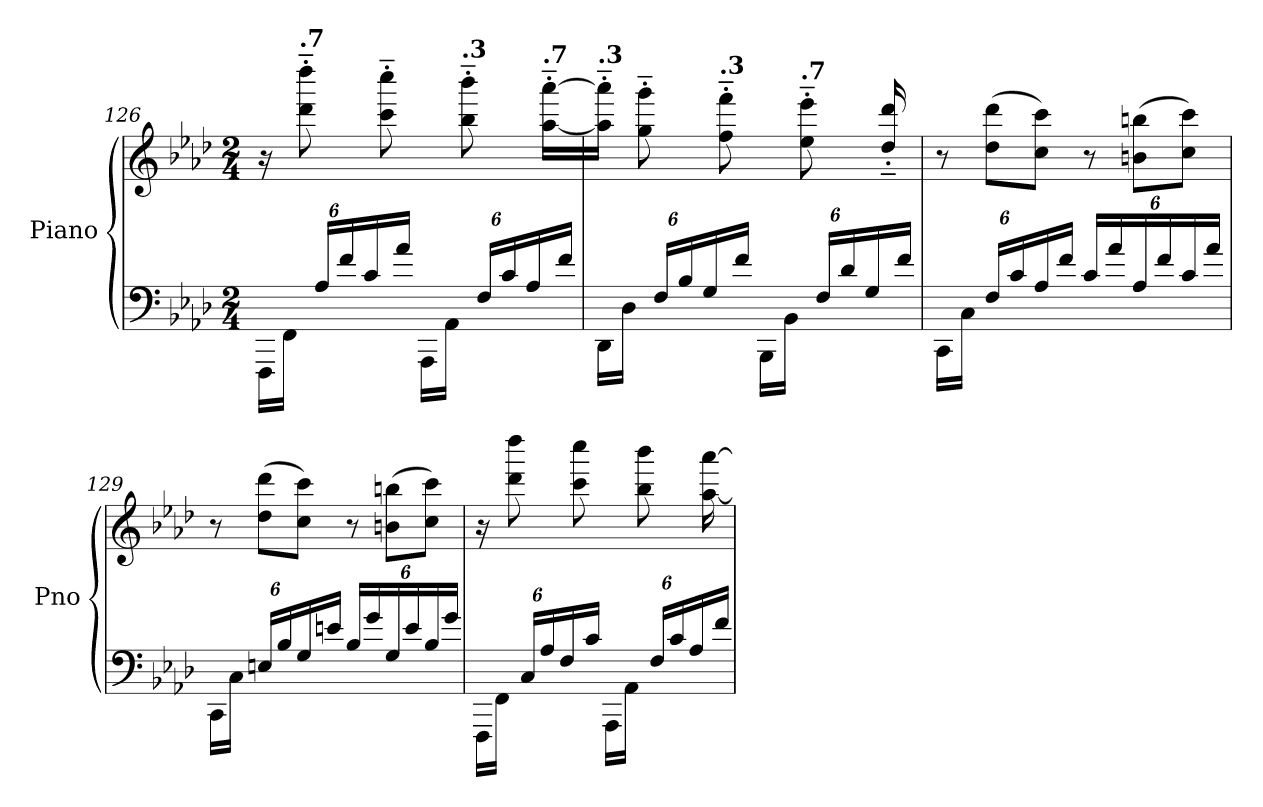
**kern	**kern	**dynam
*part1	*part1	*part1
*staff2	*staff1	*staff1/2
*I"Piano	*	*
*I'Pno	*	*
!!LO:PB:g=z
*clefF4	*clefG2	*
*k[b-e-a-d-]	*k[b-e-a-d-]	*
*M2/4	*M2/4	*
*MM70	*MM70	*
*Xbrackettup	*	*
=126	=126	=126
!	!	!LO:DY:b
24FFF\LL	16r	other-dynamics
24FF\JJ	.	.
*	*MM70	*
!	!LO:TX:a:B:t=.7	!
.	8ddd-\'~ 8dddd-\'~	.
24A-/LL	.	.
24f/	.	.
24c/	.	.
*	*MM72	*
.	8ccc\'~ 8cccc\'~	.
24a-/JJ	.	.
24AAA-\LL	.	.
24AA-\JJ	.	.
*	*MM73	*
!	!LO:TX:a:B:t=.3	!
.	8bb-\'~ 8bbb-\'~	.
24F/LL	.	.
24c/	.	.
24A-/	.	.
*	*MM74	*
!	!LO:TX:a:B:t=.7	!
.	[16aa-\'~ [16aaa-\'~LL	.
24f/JJ	.	.
=127	=127	=127
*	*MM75	*
!	!LO:TX:a:B:t=.3	!
24DD-\LL	16aa-\]'~ 16aaa-\]'~JJ	.
24D-\JJ	.	.
*	*MM76	*
.	8gg\'~ 8ggg\'~	.
24F/LL	.	.
24B-/	.	.
24G/	.	.
*	*MM77	*
!	!LO:TX:a:B:t=.3	!
.	8ff\'~ 8fff\'~	.
24f/JJ	.	.
24BBB-\LL	.	.
24BB-\JJ	.	.
*	*MM78	*
!	!LO:TX:a:B:t=.7	!
.	8ee-\'~ 8eee-\'~	.
24F/LL	.	.
24d-/	.	.
24G/	.	.
*	*MM80	*
.	16dd-/'~ 16ddd-/'~	.
24f/JJ	.	.
=128	=128	=128
*	*Xtuplet	*
24CC\LL	12r	.
24C\JJ	.	.
24F/LL	(12dd-\ 12ddd-\L	.
24c/	.	.
24A-/	12cc\ 12ccc\J)	.
24f/JJ	.	.
24c/LL	12r	.
24a-/	.	.
24A-/	(12bn\ 12bbn\L	.
24f/	.	.
24c/	12cc\ 12ccc\J)	.
24a-/JJ	.	.
=129	=129	=129
24CC\LL	12r	.
24C\JJ	.	.
24En/LL	(12dd-\ 12ddd-\L	.
24B-/	.	.
24G/	12cc\ 12ccc\J)	.
24en/JJ	.	.
24B-/LL	12r	.
24g/	.	.
24G/	(12bn\ 12bbn\L	.
24e/	.	.
24B-/	12cc\ 12ccc\J)	.
24g/JJ	.	.
!!LO:LB:g=z
=130	=130	=130
24FFF\LL	16r	.
24FF\JJ	.	.
.	8ddd-\ 8dddd-\	.
24C/LL	.	.
24A-/	.	.
24F/	.	.
.	8ccc\ 8cccc\	.
24c/JJ	.	.
24AAA-\LL	.	.
24AA-\JJ	.	.
.	8bb-\ 8bbb-\	.
24F/LL	.	.
24c/	.	.
24A-/	.	.
.	[16aa-\ [16aaa-\LL	.
24f/JJ	.	.
=	=	=
*-	*-	*-
